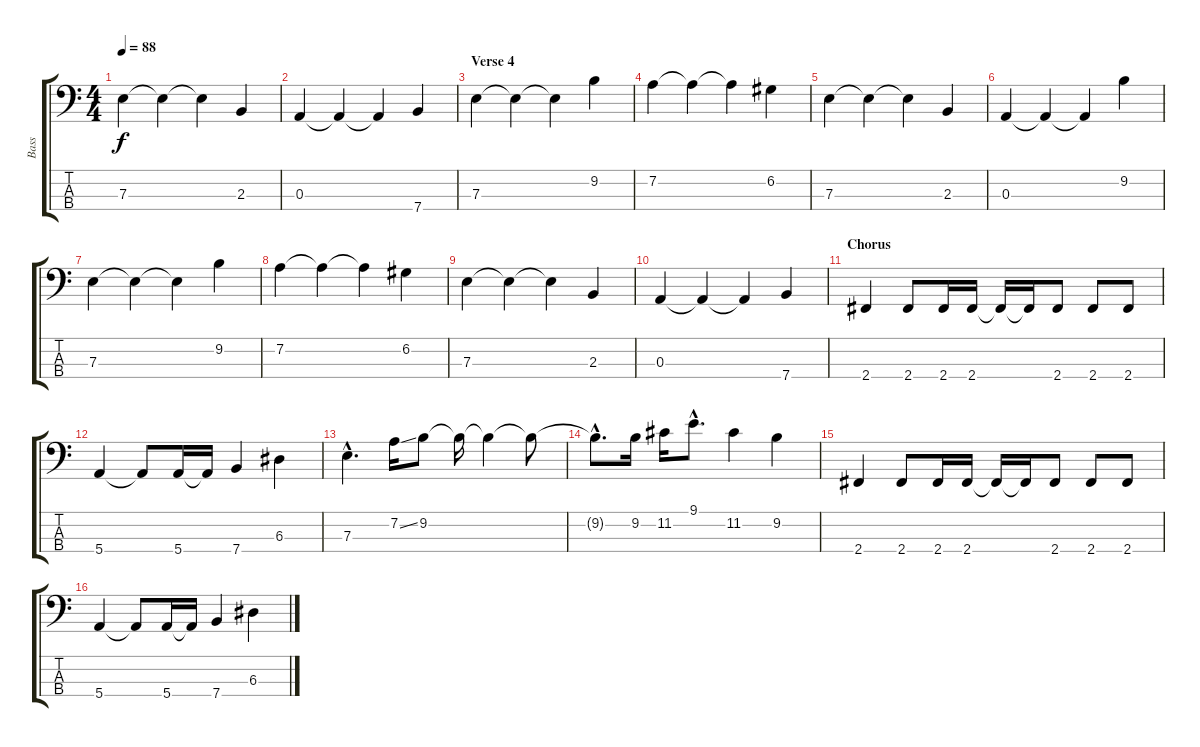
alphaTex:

\track ("Bass" "Bass") {instrument electricbassfinger}
\staff {score tabs}
\tuning (G2 D2 A1 E1) {hide}
\ts (4 4)
\tempo 88
\clef f4
\ks c
7.3.4{dy f} 7.3{t}.4 7.3{t}.4 2.3.4 |
0.3.4 0.3{t}.4 0.3{t}.4 7.4.4 |
\section ("" "Verse 4")
7.3.4 7.3{t}.4 7.3{t}.4 9.2.4 |
7.2.4 7.2{t}.4 7.2{t}.4 6.2.4 |
7.3.4 7.3{t}.4 7.3{t}.4 2.3.4 |
0.3.4 0.3{t}.4 0.3{t}.4 9.2.4 |
7.3.4 7.3{t}.4 7.3{t}.4 9.2.4 |
7.2.4 7.2{t}.4 7.2{t}.4 6.2.4 |
7.3.4 7.3{t}.4 7.3{t}.4 2.3.4 |
0.3.4 0.3{t}.4 0.3{t}.4 7.4.4 |
\section ("" "Chorus")
2.4.4 2.4.8 2.4.16 2.4.16 2.4{t}.16 2.4{t}.16 2.4.8 2.4.8 2.4.8 |
5.4.4 5.4{t}.8 5.4.16 5.4{t}.16 7.4.4 6.3.4 |
7.3{hac}.4{d} 7.2{ss}.16 9.2.8 9.2{t}.16 9.2{t}.4 9.2{t}.8 |
9.2{hac t}.8{d} 9.2.16 11.2.16 9.1{hac}.8{d} 11.2.4 9.2.4 |
2.4.4 2.4.8 2.4.16 2.4.16 2.4{t}.16 2.4{t}.16 2.4.8 2.4.8 2.4.8 |
5.4.4 5.4{t}.8 5.4.16 5.4{t}.16 7.4.4 6.3.4
